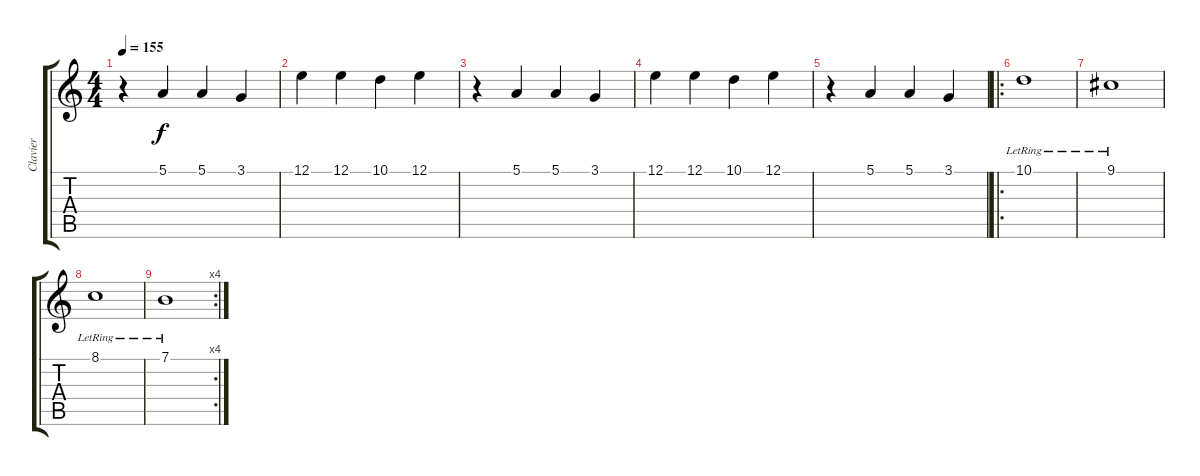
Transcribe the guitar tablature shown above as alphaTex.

\track ("Clavier" "Clavier") {instrument stringensemble1}
\staff {score tabs}
\tuning (E4 B3 G3 D3 A2 E2) {hide}
\ts (4 4)
\tempo 155
\clef g2
\ks c
r.4{dy f} 5.1.4 5.1.4 3.1.4 |
12.1.4 12.1.4 10.1.4 12.1.4 |
r.4 5.1.4 5.1.4 3.1.4 |
12.1.4 12.1.4 10.1.4 12.1.4 |
r.4 5.1.4 5.1.4 3.1.4 |
\ro
10.1{lr}.1 |
9.1{lr}.1 |
8.1{lr}.1 |
\rc 4
7.1{lr}.1
